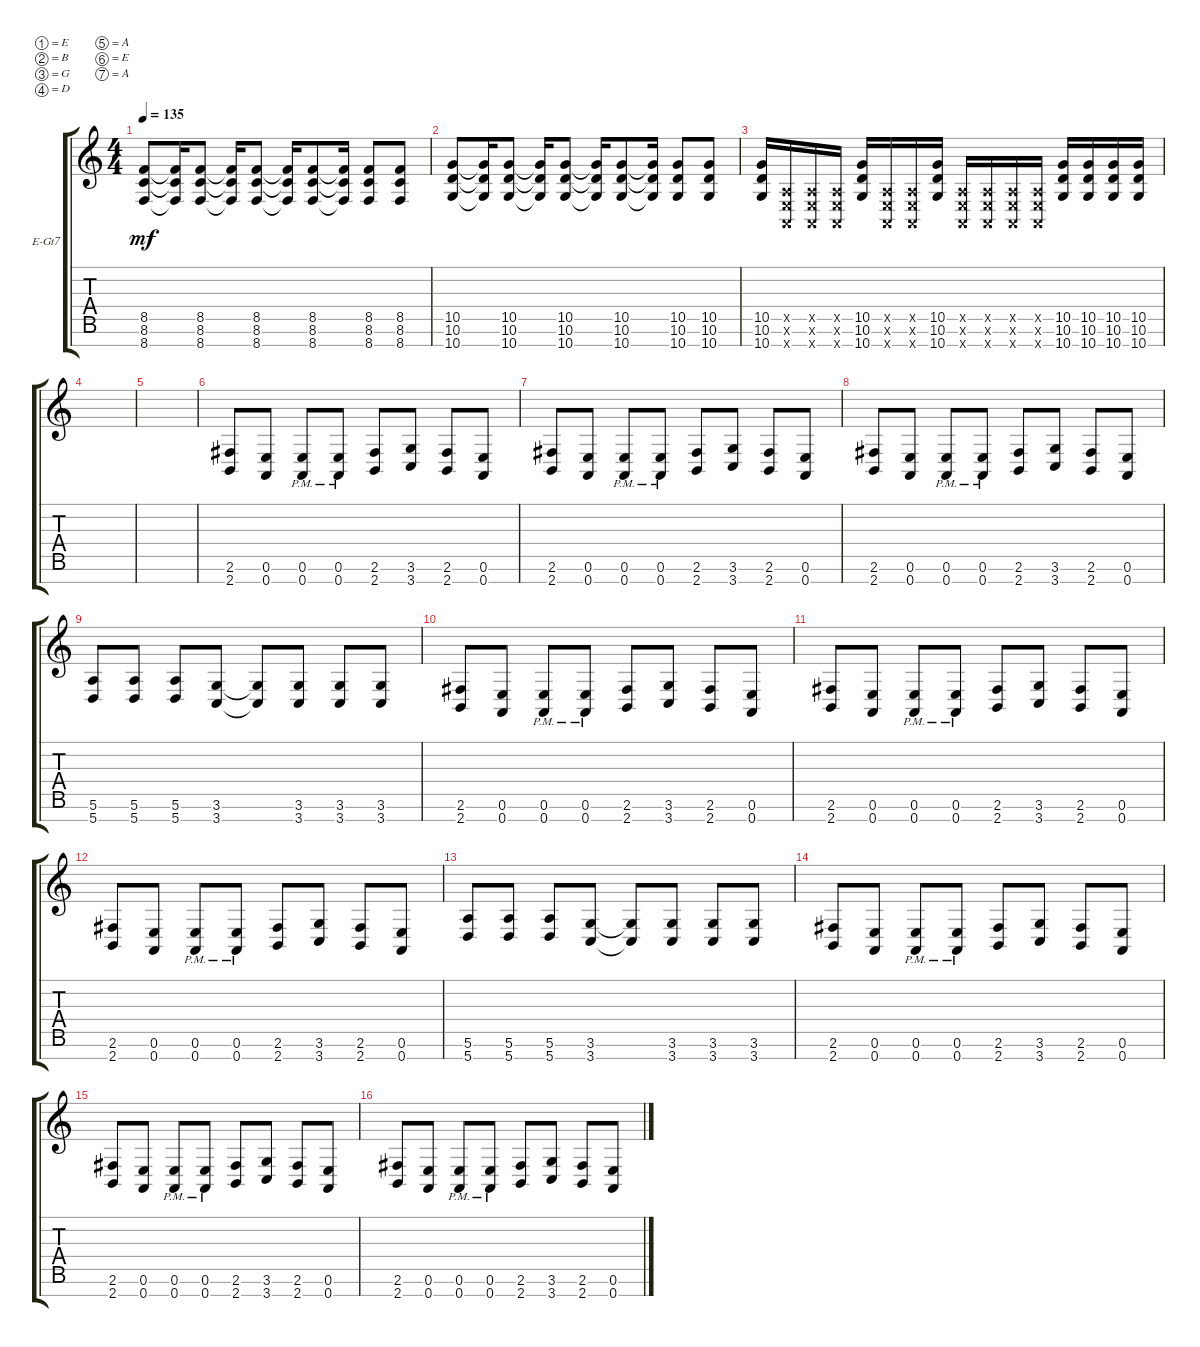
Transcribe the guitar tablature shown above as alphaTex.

\defaultSystemsLayout 4
\bracketExtendMode groupsimilarinstruments
\firstSystemTrackNameOrientation horizontal
\otherSystemsTrackNameOrientation horizontal
\track ("Vincho" "E-Gt7") {instrument distortionguitar}
\staff {score tabs}
\tuning (E4 B3 G3 D3 A2 E2 A1)
\ts (4 4)
\tempo 135
\clef g2
\ks c
(8.7 8.6 8.5).8{dy mf} (8.7{t} 8.5{t} 8.6{t}).16 (8.7 8.5 8.6).8 (8.7{t} 8.6{t} 8.5{t}).16 (8.7 8.6 8.5).8 (8.7{t} 8.5{t} 8.6{t}).16 (8.7 8.5 8.6).8 (8.7{t} 8.6{t} 8.5{t}).16 (8.7 8.6 8.5).8 (8.7 8.5 8.6).8 |
(10.7 10.6 10.5).8 (10.7{t} 10.5{t} 10.6{t}).16 (10.7 10.5 10.6).8 (10.7{t} 10.6{t} 10.5{t}).16 (10.7 10.6 10.5).8 (10.7{t} 10.5{t} 10.6{t}).16 (10.7 10.5 10.6).8 (10.7{t} 10.6{t} 10.5{t}).16 (10.7 10.6 10.5).8 (10.7 10.5 10.6).8 |
(10.7 10.6 10.5).16 (0.7{x} 0.6{x} 0.5{x}).16 (0.7{x} 0.6{x} 0.5{x}).16 (0.7{x} 0.6{x} 0.5{x}).16 (10.5 10.6 10.7).16 (0.5{x} 0.6{x} 0.7{x}).16 (0.5{x} 0.6{x} 0.7{x}).16 (10.7 10.6 10.5).16 (0.5{x} 0.6{x} 0.7{x}).16 (0.5{x} 0.6{x} 0.7{x}).16 (0.5{x} 0.6{x} 0.7{x}).16 (0.5{x} 0.6{x} 0.7{x}).16 (10.7 10.6 10.5).16 (10.5 10.7 10.6).16 (10.5 10.7 10.6).16 (10.5 10.6 10.7).16 |
|
|
(2.7 2.6).8 (0.7 0.6).8 (0.7{pm} 0.6{pm}).8 (0.7{pm} 0.6{pm}).8 (2.7 2.6).8 (3.7 3.6).8 (2.7 2.6).8 (0.7 0.6).8 |
(2.7 2.6).8 (0.7 0.6).8 (0.7{pm} 0.6{pm}).8 (0.7{pm} 0.6{pm}).8 (2.7 2.6).8 (3.7 3.6).8 (2.7 2.6).8 (0.7 0.6).8 |
(2.7 2.6).8 (0.7 0.6).8 (0.7{pm} 0.6{pm}).8 (0.7{pm} 0.6{pm}).8 (2.7 2.6).8 (3.7 3.6).8 (2.7 2.6).8 (0.7 0.6).8 |
(5.7 5.6).8 (5.7 5.6).8 (5.7 5.6).8 (3.7 3.6).8 (3.7{t} 3.6{t}).8 (3.7 3.6).8 (3.7 3.6).8 (3.7 3.6).8 |
(2.7 2.6).8 (0.7 0.6).8 (0.7{pm} 0.6{pm}).8 (0.7{pm} 0.6{pm}).8 (2.7 2.6).8 (3.7 3.6).8 (2.7 2.6).8 (0.7 0.6).8 |
(2.7 2.6).8 (0.7 0.6).8 (0.7{pm} 0.6{pm}).8 (0.7{pm} 0.6{pm}).8 (2.7 2.6).8 (3.7 3.6).8 (2.7 2.6).8 (0.7 0.6).8 |
(2.7 2.6).8 (0.7 0.6).8 (0.7{pm} 0.6{pm}).8 (0.7{pm} 0.6{pm}).8 (2.7 2.6).8 (3.7 3.6).8 (2.7 2.6).8 (0.7 0.6).8 |
(5.7 5.6).8 (5.7 5.6).8 (5.7 5.6).8 (3.7 3.6).8 (3.7{t} 3.6{t}).8 (3.7 3.6).8 (3.7 3.6).8 (3.7 3.6).8 |
(2.7 2.6).8 (0.7 0.6).8 (0.7{pm} 0.6{pm}).8 (0.7{pm} 0.6{pm}).8 (2.7 2.6).8 (3.7 3.6).8 (2.7 2.6).8 (0.7 0.6).8 |
(2.7 2.6).8 (0.7 0.6).8 (0.7{pm} 0.6{pm}).8 (0.7{pm} 0.6{pm}).8 (2.7 2.6).8 (3.7 3.6).8 (2.7 2.6).8 (0.7 0.6).8 |
(2.7 2.6).8 (0.7 0.6).8 (0.7{pm} 0.6{pm}).8 (0.7{pm} 0.6{pm}).8 (2.7 2.6).8 (3.7 3.6).8 (2.7 2.6).8 (0.7 0.6).8
